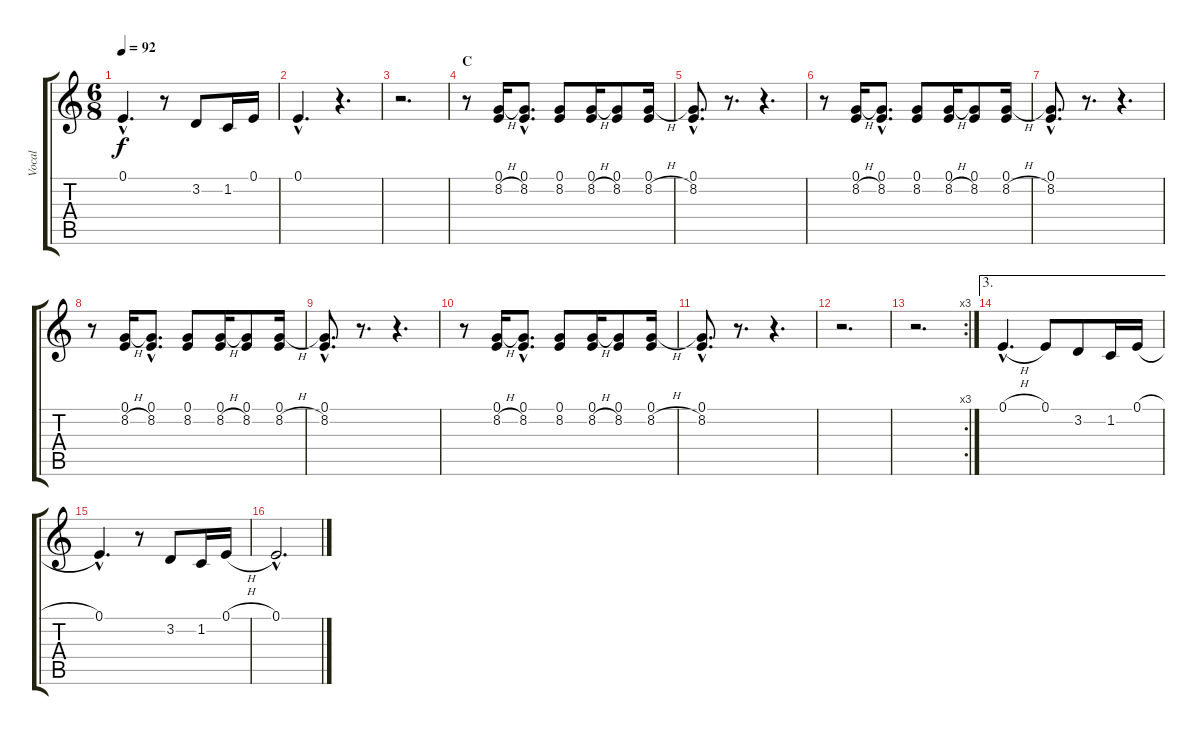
\track ("Vocal" "Vocal") {instrument lead2sawtooth}
\staff {score tabs}
\tuning (E4 B3 G3 D3 A2 E2) {hide}
\ts (6 8)
\tempo 92
\clef g2
\ks c
0.1{hac}.4{d dy f} r.8 3.2.8 1.2.16 0.1.16 |
0.1{hac}.4{d} r.4{d} |
r.2{d} |
\section ("" "C")
r.8 (0.1{h} 8.2{h}).16 (0.1{hac} 8.2{hac}).8{d} (0.1 8.2).8 (0.1{h} 8.2{h}).16 (0.1 8.2).8 (0.1{h} 8.2{h}).16 |
(0.1{hac} 8.2{hac}).8{d} r.8{d} r.4{d} |
r.8 (0.1{h} 8.2{h}).16 (0.1{hac} 8.2{hac}).8{d} (0.1 8.2).8 (0.1{h} 8.2{h}).16 (0.1 8.2).8 (0.1{h} 8.2{h}).16 |
(0.1{hac} 8.2{hac}).8{d} r.8{d} r.4{d} |
r.8 (0.1{h} 8.2{h}).16 (0.1{hac} 8.2{hac}).8{d} (0.1 8.2).8 (0.1{h} 8.2{h}).16 (0.1 8.2).8 (0.1{h} 8.2{h}).16 |
(0.1{hac} 8.2{hac}).8{d} r.8{d} r.4{d} |
r.8 (0.1{h} 8.2{h}).16 (0.1{hac} 8.2{hac}).8{d} (0.1 8.2).8 (0.1{h} 8.2{h}).16 (0.1 8.2).8 (0.1{h} 8.2{h}).16 |
(0.1{hac} 8.2{hac}).8{d} r.8{d} r.4{d} |
r.2{d} |
\rc 3
r.2{d} |
\ae 3
0.1{h hac}.4{d} 0.1.8 3.2.8 1.2.16 0.1{h}.16 |
0.1{hac}.4{d} r.8 3.2.8 1.2.16 0.1{h}.16 |
0.1{hac}.2{d}
